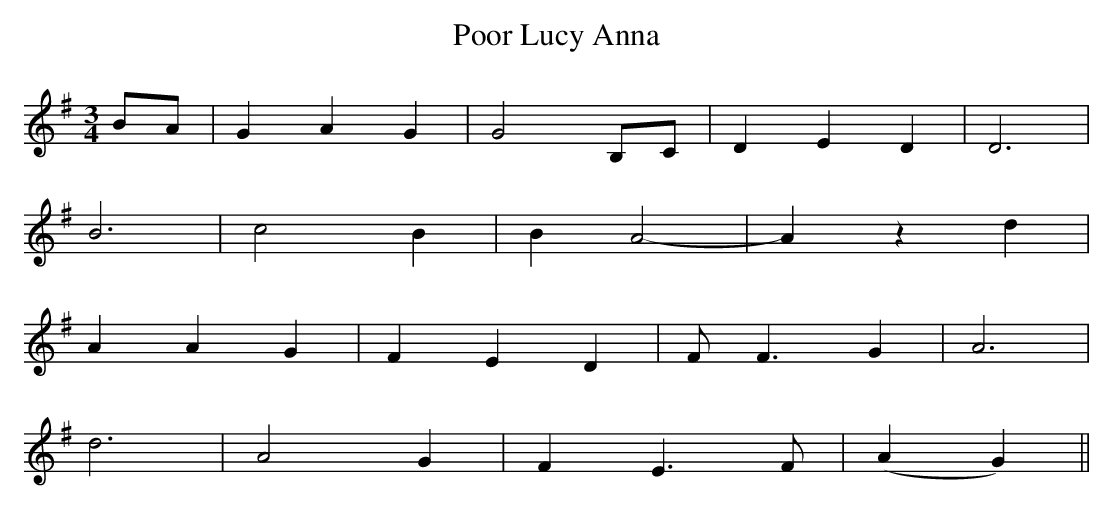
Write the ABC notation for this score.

X:1
T:Poor Lucy Anna
M:3/4
L:1/4
K:G
B/A/|\
G A G|G2 B,/C/|D E D|D3|
B3|c2 B|B A2-|A z d|
A A G|F E D|F<F G|A3|
d3|A2 G|F E>F|(A G)||
